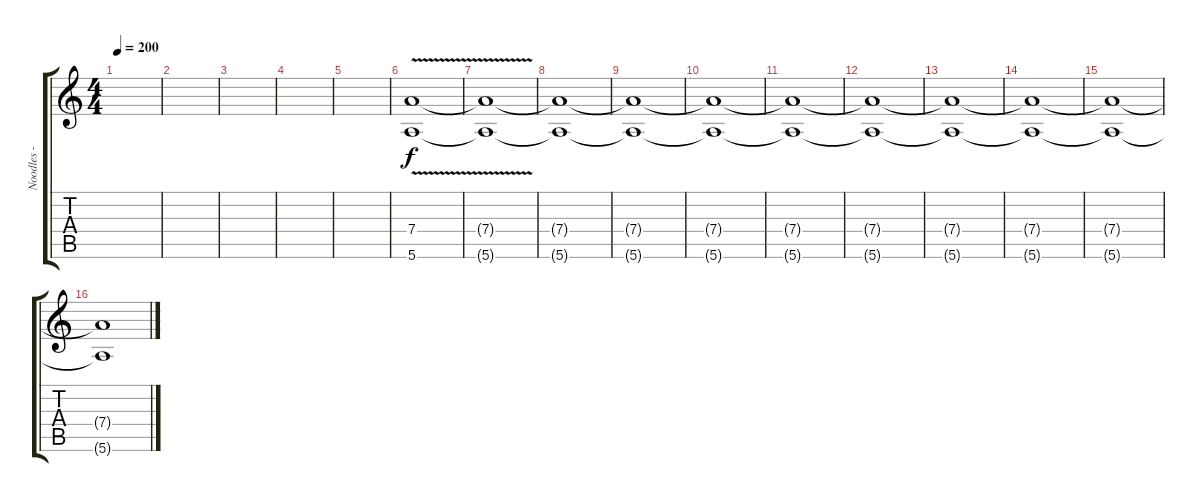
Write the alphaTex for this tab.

\track ("Noodles - Guitar" "Noodles - ") {instrument distortionguitar}
\staff {score tabs}
\tuning (E4 B3 G3 D3 A2 E2) {hide}
\ts (4 4)
\tempo 200
\clef g2
\ks c
|
|
|
|
|
(7.4{v} 5.6).1 |
(7.4{t} 5.6{t}).1 |
(7.4{t} 5.6{t}).1 |
(7.4{t} 5.6{t}).1 |
(7.4{t} 5.6{t}).1 |
(7.4{t} 5.6{t}).1 |
(7.4{t} 5.6{t}).1 |
(7.4{t} 5.6{t}).1 |
(7.4{t} 5.6{t}).1 |
(7.4{t} 5.6{t}).1 |
(7.4{t} 5.6{t}).1
